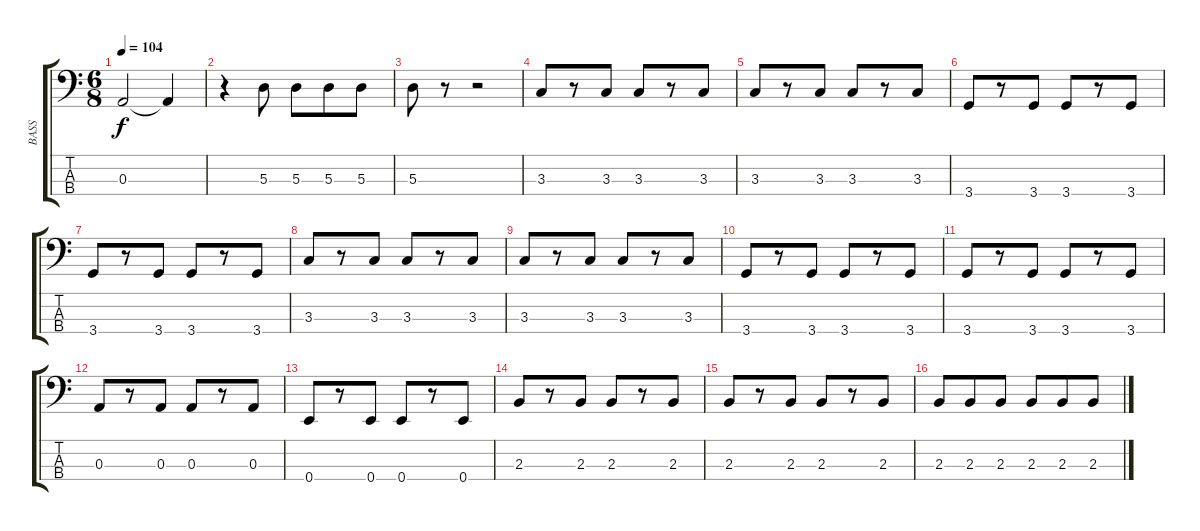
\track ("BASS" "BASS") {instrument electricbassfinger}
\staff {score tabs}
\tuning (G2 D2 A1 E1) {hide}
\ts (6 8)
\tempo 104
\clef f4
\ks c
0.3{t}.2{dy f} 0.3{t}.4 |
r.4 5.3.8 5.3.8 5.3.8 5.3.8 |
5.3.8 r.8 r.2 |
3.3.8 r.8 3.3.8 3.3.8 r.8 3.3.8 |
3.3.8 r.8 3.3.8 3.3.8 r.8 3.3.8 |
3.4.8 r.8 3.4.8 3.4.8 r.8 3.4.8 |
3.4.8 r.8 3.4.8 3.4.8 r.8 3.4.8 |
3.3.8 r.8 3.3.8 3.3.8 r.8 3.3.8 |
3.3.8 r.8 3.3.8 3.3.8 r.8 3.3.8 |
3.4.8 r.8 3.4.8 3.4.8 r.8 3.4.8 |
3.4.8 r.8 3.4.8 3.4.8 r.8 3.4.8 |
0.3.8 r.8 0.3.8 0.3.8 r.8 0.3.8 |
0.4.8 r.8 0.4.8 0.4.8 r.8 0.4.8 |
2.3.8 r.8 2.3.8 2.3.8 r.8 2.3.8 |
2.3.8 r.8 2.3.8 2.3.8 r.8 2.3.8 |
2.3.8 2.3.8 2.3.8 2.3.8 2.3.8 2.3.8
